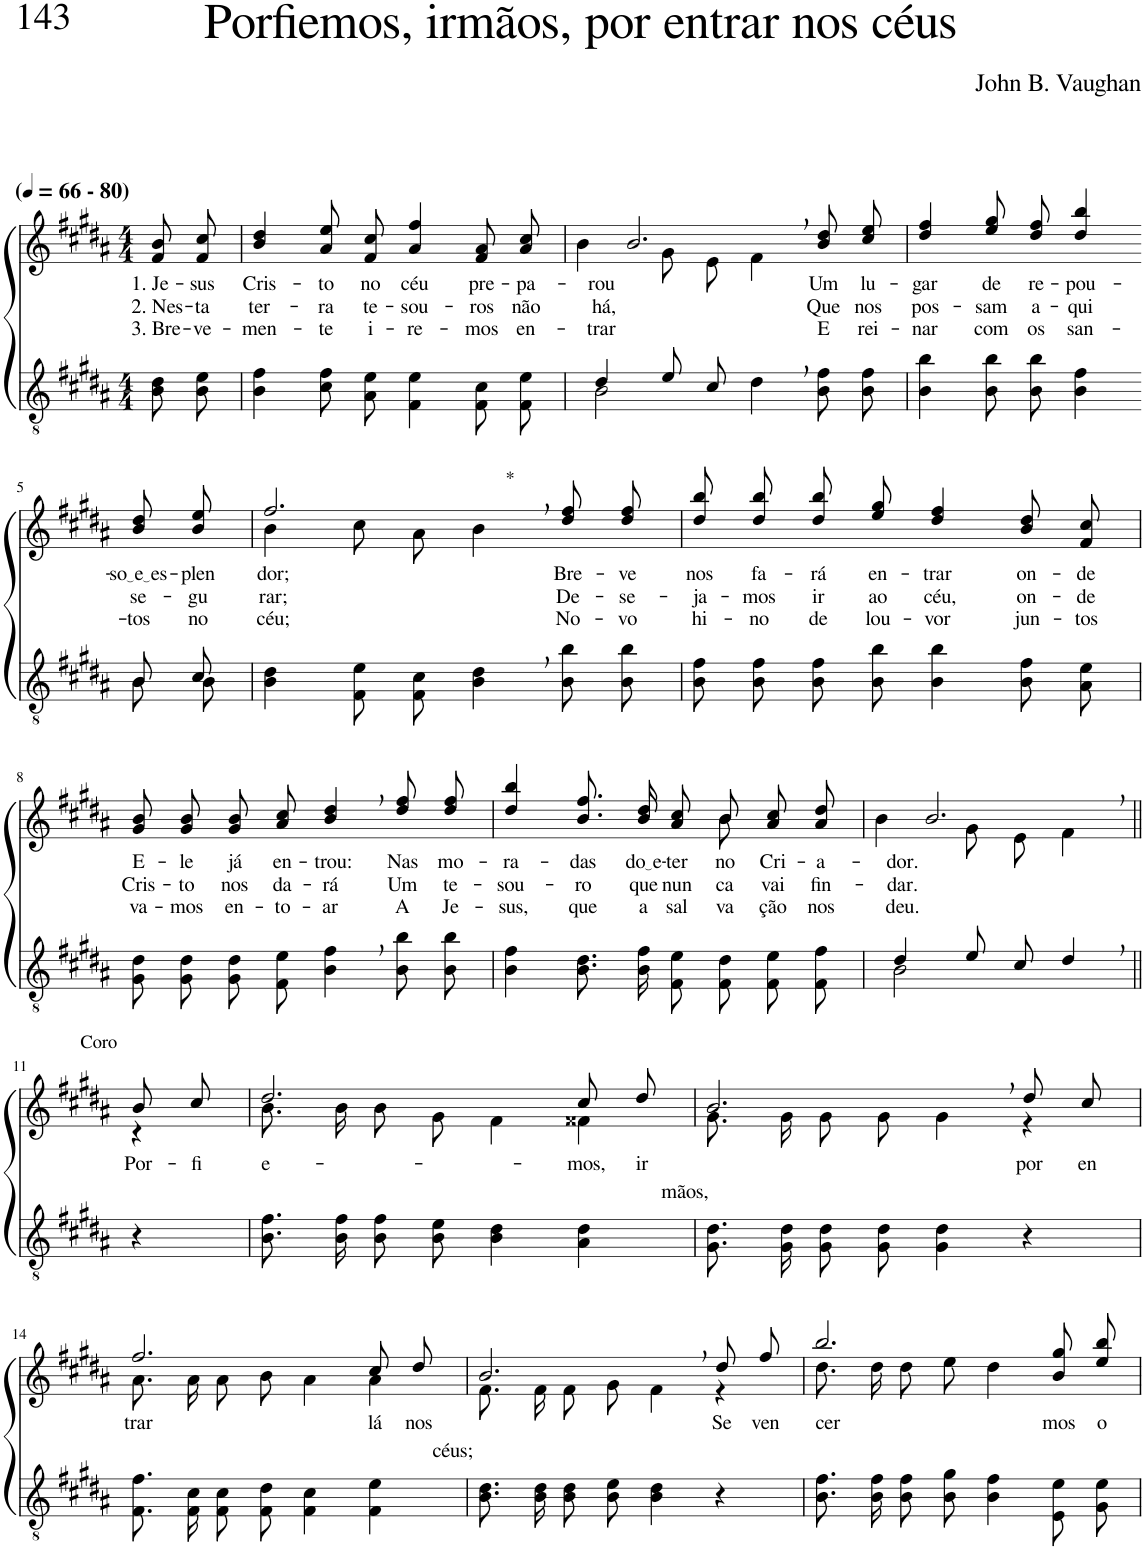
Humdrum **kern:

**kern	**kern	**text	**text	**text
*part2	*part1	*part1	*part1	*part1
*staff2	*staff1	*staff1	*staff1	*staff1
*I"Parte III e IV	*I"Parte I e II	*	*	*
*clefGv2	*clefG2	*	*	*
*Trd5c9	*Trd5c9	*	*	*
*k[f#c#g#d#a#]	*k[f#c#g#d#a#]	*	*	*
*M4/4	*M4/4	*	*	*
*MM66	*MM66	*	*	*
=1	=1	=1	=1	=1
!	!LO:TX:a:B:t=(	!	!	!
!	!LO:TX:a:B:t=- 80)	!	!	!
!	!	!LO:LY:b	!LO:LY:b	!LO:LY:b
8B\ 8d#\L	8f#/ 8b/L	1. Je-	2. Nes-	3. Bre-
!	!	!LO:LY:b	!LO:LY:b	!LO:LY:b
8B\ 8e\J	8f#/ 8cc#/J	-sus	-ta	-ve-
=2	=2	=2	=2	=2
!	!	!LO:LY:b	!LO:LY:b	!LO:LY:b
4B\ 4f#\	4b/ 4dd#/	Cris-	ter-	-men-
!	!	!LO:LY:b	!LO:LY:b	!LO:LY:b
8c#\ 8f#\L	8a#\ 8ee\L	-to	-ra	-te
!	!	!LO:LY:b	!LO:LY:b	!LO:LY:b
8A#\ 8e\J	8f#\ 8cc#\J	no	te-	i-
!	!	!LO:LY:b	!LO:LY:b	!LO:LY:b
4F#\ 4e\	4a#/ 4ff#/	céu	-sou-	-re-
!	!	!LO:LY:b	!LO:LY:b	!LO:LY:b
8F#\ 8c#\L	8f#/ 8a#/L	pre-	-ros	-mos
!	!	!LO:LY:b	!LO:LY:b	!LO:LY:b
8F#\ 8e\J	8a#/ 8cc#/J	-pa-	não	en-
=3	=3	=3	=3	=3
*^	*	*	*	*
!	!	!	!LO:LY:b	!LO:LY:b	!LO:LY:b
*	*	*^	*	*	*
4d#/	2B\	2.b,/	4b\	-rou	há,	-trar
8e/L	.	.	8g#\L	.	.	.
8c#/J	.	.	8e\J	.	.	.
4d#,\	4ryy	.	4f#\	.	.	.
!	!	!	!	!LO:LY:b	!LO:LY:b	!LO:LY:b
4ryy	8B\ 8f#\L	8b\ 8dd#\L	4ryy	Um	Que	E
!	!	!	!	!LO:LY:b	!LO:LY:b	!LO:LY:b
.	8B\ 8f#\J	8cc#\ 8ee\J	.	lu-	nos	rei-
*	*	*v	*v	*	*	*
=4	=4	=4	=4	=4	=4
!	!	!	!LO:LY:b	!LO:LY:b	!LO:LY:b
*v	*v	*	*	*	*
4B\ 4b\	4dd#/ 4ff#/	-gar	pos-	-nar
!	!	!LO:LY:b	!LO:LY:b	!LO:LY:b
8B\ 8b\L	8ee\ 8gg#\L	de	-sam	com
!	!	!LO:LY:b	!LO:LY:b	!LO:LY:b
8B\ 8b\J	8dd#\ 8ff#\J	re-	a-	os
!	!	!LO:LY:b	!LO:LY:b	!LO:LY:b
4B\ 4f#\	4dd#/ 4bb/	-pou-	-qui	san-
!!LO:LB:g=z
=5-	=5-	=5-	=5-	=5-
*k[f#c#g#d#a#]	*k[f#c#g#d#a#]	*	*	*
*^	*	*	*	*
!	!	!	!LO:LY:b	!LO:LY:b	!LO:LY:b
8B/L	8B\L	8b\ 8dd#\L	so e es	se-	-tos
!	!	!	!LO:LY:b	!LO:LY:b	!LO:LY:b
8c#/J	8B\J	8b\ 8ee\J	-plen-	-gu-	no
=6	=6	=6	=6	=6	=6
*	*	*^	*	*	*
!	!	!	!	!LO:LY:b	!LO:LY:b	!LO:LY:b
*v	*v	*	*	*	*	*
4B\ 4d#\	2.ff#,/	4b\	-dor;	-rar;	céu;
8F#/ 8e/L	.	8cc#\L	.	.	.
8F#/ 8c#/J	.	8a#\J	.	.	.
!	!	!LO:TX:a:t=*	!	!	!
4B\, 4d#\,	.	4b\	.	.	.
!	!	!	!LO:LY:b	!LO:LY:b	!LO:LY:b
8B\ 8b\L	4ryy	8dd#\ 8ff#\L	Bre-	De-	No-
!	!	!	!LO:LY:b	!LO:LY:b	!LO:LY:b
8B\ 8b\J	.	8dd#\ 8ff#\J	-ve	-se-	-vo
=7	=7	=7	=7	=7	=7
!	!	!	!LO:LY:b	!LO:LY:b	!LO:LY:b
*	*v	*v	*	*	*
8B\ 8f#\L	8dd#\ 8bb\L	nos	-ja-	hi-
!	!	!LO:LY:b	!LO:LY:b	!LO:LY:b
8B\ 8f#\J	8dd#\ 8bb\J	fa-	-mos	-no
!	!	!LO:LY:b	!LO:LY:b	!LO:LY:b
8B\ 8f#\L	8dd#\ 8bb\L	-rá	ir	de
!	!	!LO:LY:b	!LO:LY:b	!LO:LY:b
8B\ 8b\J	8ee\ 8gg#\J	en-	ao	lou-
!	!	!LO:LY:b	!LO:LY:b	!LO:LY:b
4B\ 4b\	4dd#/ 4ff#/	-trar	céu,	-vor
!	!	!LO:LY:b	!LO:LY:b	!LO:LY:b
8B\ 8f#\L	8b\ 8dd#\L	on-	on-	jun-
!	!	!LO:LY:b	!LO:LY:b	!LO:LY:b
8A#\ 8e\J	8f#\ 8cc#\J	-de	-de	-tos
!!LO:LB:g=z
=8	=8	=8	=8	=8
*k[f#c#g#d#a#]	*k[f#c#g#d#a#]	*	*	*
!	!	!LO:LY:b	!LO:LY:b	!LO:LY:b
8G#\ 8d#\L	8g#/ 8b/L	E-	Cris-	va-
!	!	!LO:LY:b	!LO:LY:b	!LO:LY:b
8G#\ 8d#\J	8g#/ 8b/J	-le	-to	-mos
!	!	!LO:LY:b	!LO:LY:b	!LO:LY:b
8G#\ 8d#\L	8g#/ 8b/L	já	nos	en-
!	!	!LO:LY:b	!LO:LY:b	!LO:LY:b
8F#\ 8e\J	8a#/ 8cc#/J	en-	da-	-to-
!	!	!LO:LY:b	!LO:LY:b	!LO:LY:b
4B\, 4f#\,	4b/, 4dd#/,	-trou:	-rá	-ar
!	!	!LO:LY:b	!LO:LY:b	!LO:LY:b
8B\ 8b\L	8dd#\ 8ff#\L	Nas	Um	A
!	!	!LO:LY:b	!LO:LY:b	!LO:LY:b
8B\ 8b\J	8dd#\ 8ff#\J	mo-	te-	Je-
=9	=9	=9	=9	=9
!	!	!LO:LY:b	!LO:LY:b	!LO:LY:b
*	*^	*	*	*
4B\ 4f#\	4dd#/ 4bb/	8ryy	-ra-	-sou-	-sus,
!	!	!	!LO:LY:b	!LO:LY:b	!LO:LY:b
*	*v	*v	*	*	*
8.B\ 8.d#\L	8.b\ 8.ff#\L	-das	-ro	que
!	!	!LO:LY:b	!LO:LY:b	!LO:LY:b
16B\ 16f#\Jk	16b\ 16dd#\Jk	do e	que	a
!	!	!LO:LY:b	!LO:LY:b	!LO:LY:b
8F#/ 8e/L	8a#/ 8cc#/L	-ter-	nun-	sal-
*	*^	*	*	*
!	!	!	!LO:LY:b	!LO:LY:b	!LO:LY:b
8F#/ 8d#/J	8b/J	8b\	-no	-ca	-va-
!	!	!	!LO:LY:b	!LO:LY:b	!LO:LY:b
8F#\ 8e\L	8a#\ 8cc#\L	4ryy	Cri-	vai	-ção
!	!	!	!LO:LY:b	!LO:LY:b	!LO:LY:b
8F#\ 8f#\J	8a#\ 8dd#\J	.	-a-	fin-	nos
=10	=10	=10	=10	=10	=10
*^	*	*	*	*	*
!	!	!	!	!LO:LY:b	!LO:LY:b	!LO:LY:b
4d#/	2B\	2.b,/	4b\	-dor.	-dar.	deu.
8e/L	.	.	8g#\L	.	.	.
8c#/J	.	.	8e\J	.	.	.
4d#,/	4ryy	.	4f#\	.	.	.
*v	*v	*	*	*	*	*
!!LO:LB:g=z	!!
=11||	=11||	=11||	=11||	=11||	=11||
*	*k[f#c#g#d#a#]	*	*	*	*
*^	*	*	*	*	*
!	!	!LO:TX:a:t=Coro	!	!	!	!
!	!	!	!	!LO:LY:b	!	!
*v	*v	*	*	*	*	*
4r	8b/L	4r	Por-	.	.
!	!	!	!LO:LY:b	!	!
.	8cc#/J	.	-fi-	.	.
=12	=12	=12	=12	=12	=12
!	!	!	!LO:LY:b	!	!
8.B\ 8.f#\L	2.dd#/	8.b\L	-e-	.	.
16B\ 16f#\Jk	.	16b\Jk	.	.	.
8B\ 8f#\L	.	8b\L	.	.	.
8B\ 8e\J	.	8g#\J	.	.	.
4B\ 4d#\	.	4f#\	.	.	.
!	!	!	!LO:LY:b	!	!
4A#\ 4d#\	8cc#/L	4f##X\	-mos,	.	.
!	!	!	!LO:LY:b	!	!
.	8dd#/J	.	ir-	.	.
=13	=13	=13	=13	=13	=13
!	!	!	!LO:LY:b	!	!
8.G#\ 8.d#\L	2.b,/	8.g#\L	-mãos,	.	.
16G#\ 16d#\Jk	.	16g#\Jk	.	.	.
8G#\ 8d#\L	.	8g#\L	.	.	.
8G#\ 8d#\J	.	8g#\J	.	.	.
4G#\ 4d#\	.	4g#\	.	.	.
!	!	!	!LO:LY:b	!	!
4r	8dd#/L	4r	por	.	.
!	!	!	!LO:LY:b	!	!
.	8cc#/J	.	en-	.	.
!!LO:LB:g=z	!!
=14	=14	=14	=14	=14	=14
!	!	!	!LO:LY:b	!	!
8.F#/ 8.f#/L	2.ff#/	8.a#\L	-trar	.	.
16F#/ 16c#/Jk	.	16a#\Jk	.	.	.
8F#/ 8c#/L	.	8a#\L	.	.	.
8F#/ 8d#/J	.	8b\J	.	.	.
4F#\ 4c#\	.	4a#\	.	.	.
!	!	!	!LO:LY:b	!	!
4F#\ 4e\	8cc#/L	4a#\	lá	.	.
!	!	!	!LO:LY:b	!	!
.	8dd#/J	.	nos	.	.
=15	=15	=15	=15	=15	=15
!	!	!	!LO:LY:b	!	!
8.B\ 8.d#\L	2.b,/	8.f#\L	céus;	.	.
16B\ 16d#\Jk	.	16f#\Jk	.	.	.
8B\ 8d#\L	.	8f#\L	.	.	.
8B\ 8e\J	.	8g#\J	.	.	.
4B\ 4d#\	.	4f#\	.	.	.
!	!	!	!LO:LY:b	!	!
4r	8dd#/L	4r	Se	.	.
!	!	!	!LO:LY:b	!	!
.	8ff#/J	.	ven-	.	.
=16	=16	=16	=16	=16	=16
!	!	!	!LO:LY:b	!	!
8.B\ 8.f#\L	2.bb/	8.dd#\L	-cer-	.	.
16B\ 16f#\Jk	.	16dd#\Jk	.	.	.
8B\ 8f#\L	.	8dd#\L	.	.	.
8B\ 8g#\J	.	8ee\J	.	.	.
4B\ 4f#\	.	4dd#\	.	.	.
!	!	!	!LO:LY:b	!	!
8E/ 8e/L	8b\ 8gg#\L	4ryy	mos	.	.
!	!	!	!LO:LY:b	!	!
8G#/ 8e/J	8ee\ 8bb\J	.	o	.	.
*	*v	*v	*	*	*
=	=	=	=	=
*-	*-	*-	*-	*-
